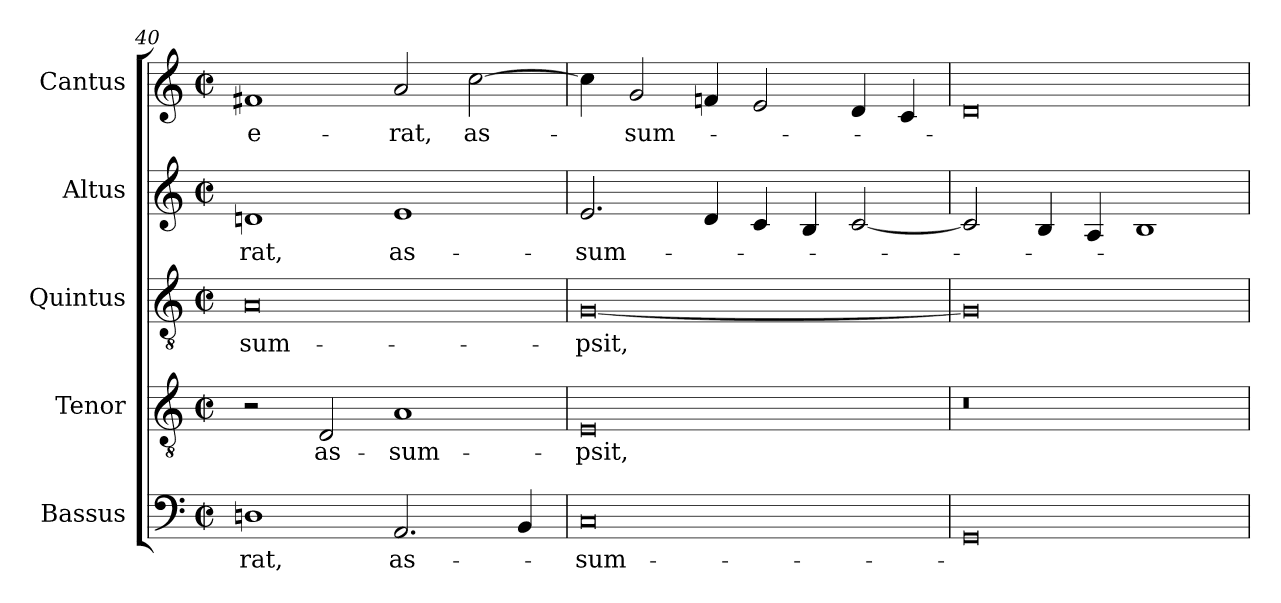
**kern	**text	**kern	**text	**kern	**text	**kern	**text	**kern	**text
*part5	*part5	*part4	*part4	*part3	*part3	*part2	*part2	*part1	*part1
*staff5	*staff5	*staff4	*staff4	*staff3	*staff3	*staff2	*staff2	*staff1	*staff1
*I"Bassus	*	*I"Tenor	*	*I"Quintus	*	*I"Altus	*	*I"Cantus	*
*clefF4	*	*clefGv2	*	*clefGv2	*	*clefG2	*	*clefG2	*
*M2/2	*	*M2/2	*	*M2/2	*	*M2/2	*	*M2/2	*
*met(c|)	*	*met(c|)	*	*met(c|)	*	*met(c|)	*	*met(c|)	*
=40	=40	=40	=40	=40	=40	=40	=40	=40	=40
!	!LO:LY:b:cj	!	!	!	!LO:LY:b:cj	!	!LO:LY:b:cj	!	!LO:LY:b:rj
1Dn	-rat,	2r	.	0A	-sum-	1dn	-rat,	1f#X	e-
!	!	!	!LO:LY:b:cj	!	!	!	!	!	!
.	.	2D/	as-	.	.	.	.	.	.
!	!LO:LY:b:cj	!	!LO:LY:b:cj	!	!	!	!LO:LY:b:cj	!	!LO:LY:b:cj
2.AA/	as-	1A	-sum-	.	.	1e	as-	2a/	-rat,
!	!	!	!	!	!	!	!	!	!LO:LY:b:cj
.	.	.	.	.	.	.	.	[>2cc\	as-
4BB/	.	.	.	.	.	.	.	.	.
=41	=41	=41	=41	=41	=41	=41	=41	=41	=41
!	!LO:LY:b:cj	!	!LO:LY:b:cj	!	!LO:LY:b:cj	!	!LO:LY:b	!	!
0C	-sum-	0E	-psit,	[<0G	-psit,	2.e/	-sum-	4cc\]	.
!	!	!	!	!	!	!	!	!	!LO:LY:b
.	.	.	.	.	.	.	.	2g/	-sum-
.	.	.	.	.	.	4d/	.	4fn/	.
.	.	.	.	.	.	4c/	.	2e/	.
.	.	.	.	.	.	4B/	.	.	.
.	.	.	.	.	.	[<2c/	.	4d/	.
.	.	.	.	.	.	.	.	4c/	.
=42	=42	=42	=42	=42	=42	=42	=42	=42	=42
0GG	.	0r	.	0G]	.	2c/]	.	0d	.
.	.	.	.	.	.	4B/	.	.	.
.	.	.	.	.	.	4A/	.	.	.
.	.	.	.	.	.	1B	.	.	.
=	=	=	=	=	=	=	=	=	=
*-	*-	*-	*-	*-	*-	*-	*-	*-	*-
